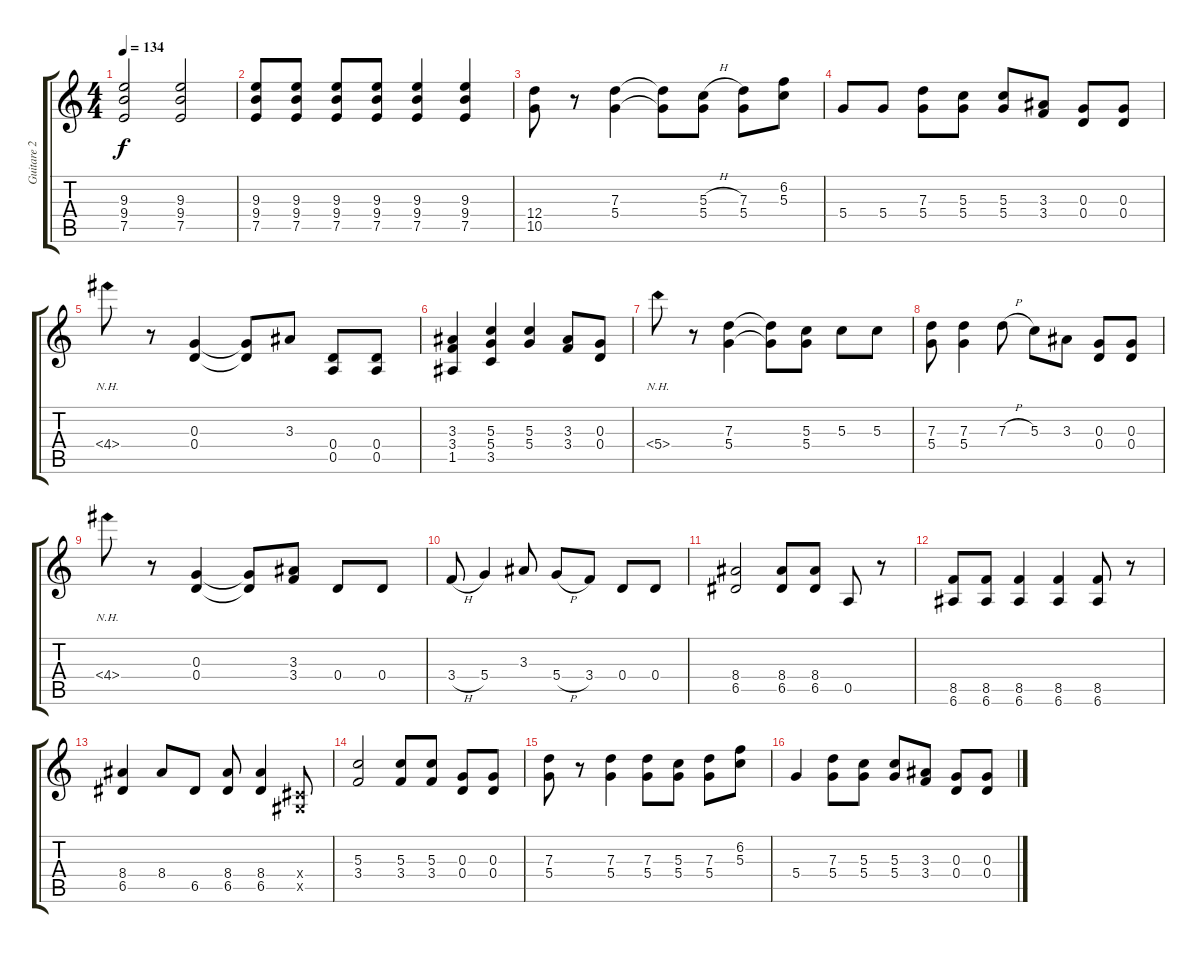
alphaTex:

\track ("Guitare 2" "Guitare 2") {instrument distortionguitar}
\staff {score tabs}
\tuning (E4 B3 G3 D3 A2 E2) {hide}
\ts (4 4)
\tempo 134
\clef g2
\ks c
(9.3 9.4 7.5).2{dy f} (9.3 9.4 7.5).2 |
(9.3 9.4 7.5).8 (9.3 9.4 7.5).8 (9.3 9.4 7.5).8 (9.3 9.4 7.5).8 (9.3 9.4 7.5).4 (9.3 9.4 7.5).4 |
(12.4 10.5).8 r.8 (7.3 5.4).4 (7.3{t} 5.4{t}).8 (5.3{h} 5.4).8 (7.3 5.4).8 (6.2 5.3).8 |
5.4.8 5.4.8 (7.3 5.4).8 (5.3 5.4).8 (5.3 5.4).8 (3.3 3.4).8 (0.3 0.4).8 (0.3 0.4).8 |
4.4{nh}.8 r.8 (0.3 0.4).4 (0.3{t} 0.4{t}).8 3.3.8 (0.4 0.5).8 (0.4 0.5).8 |
(3.3 3.4 1.5).4 (5.3 5.4 3.5).4 (5.3 5.4).4 (3.3 3.4).8 (0.3 0.4).8 |
5.4{nh}.8 r.8 (7.3 5.4).4 (7.3{t} 5.4{t}).8 (5.3 5.4).8 5.3.8 5.3.8 |
(7.3 5.4).8 (7.3 5.4).4 7.3{h}.8 5.3.8 3.3.8 (0.3 0.4).8 (0.3 0.4).8 |
4.4{nh}.8 r.8 (0.3 0.4).4 (0.3{t} 0.4{t}).8 (3.3 3.4).8 0.4.8 0.4.8 |
3.4{h}.8 5.4.4 3.3.8 5.4{h}.8 3.4.8 0.4.8 0.4.8 |
(8.4 6.5).2 (8.4 6.5).8 (8.4 6.5).8 0.5.8 r.8 |
(8.5 6.6).8 (8.5 6.6).8 (8.5 6.6).4 (8.5 6.6).4 (8.5 6.6).8 r.8 |
(8.4 6.5).4 8.4.8 6.5.8 (8.4 6.5).8 (8.4 6.5).4 (-1.4{x} -1.5{x}).8 |
(5.3 3.4).2 (5.3 3.4).8 (5.3 3.4).8 (0.3 0.4).8 (0.3 0.4).8 |
(7.3 5.4).8 r.8 (7.3 5.4).4 (7.3 5.4).8 (5.3 5.4).8 (7.3 5.4).8 (6.2 5.3).8 |
5.4.4 (7.3 5.4).8 (5.3 5.4).8 (5.3 5.4).8 (3.3 3.4).8 (0.3 0.4).8 (0.3 0.4).8
